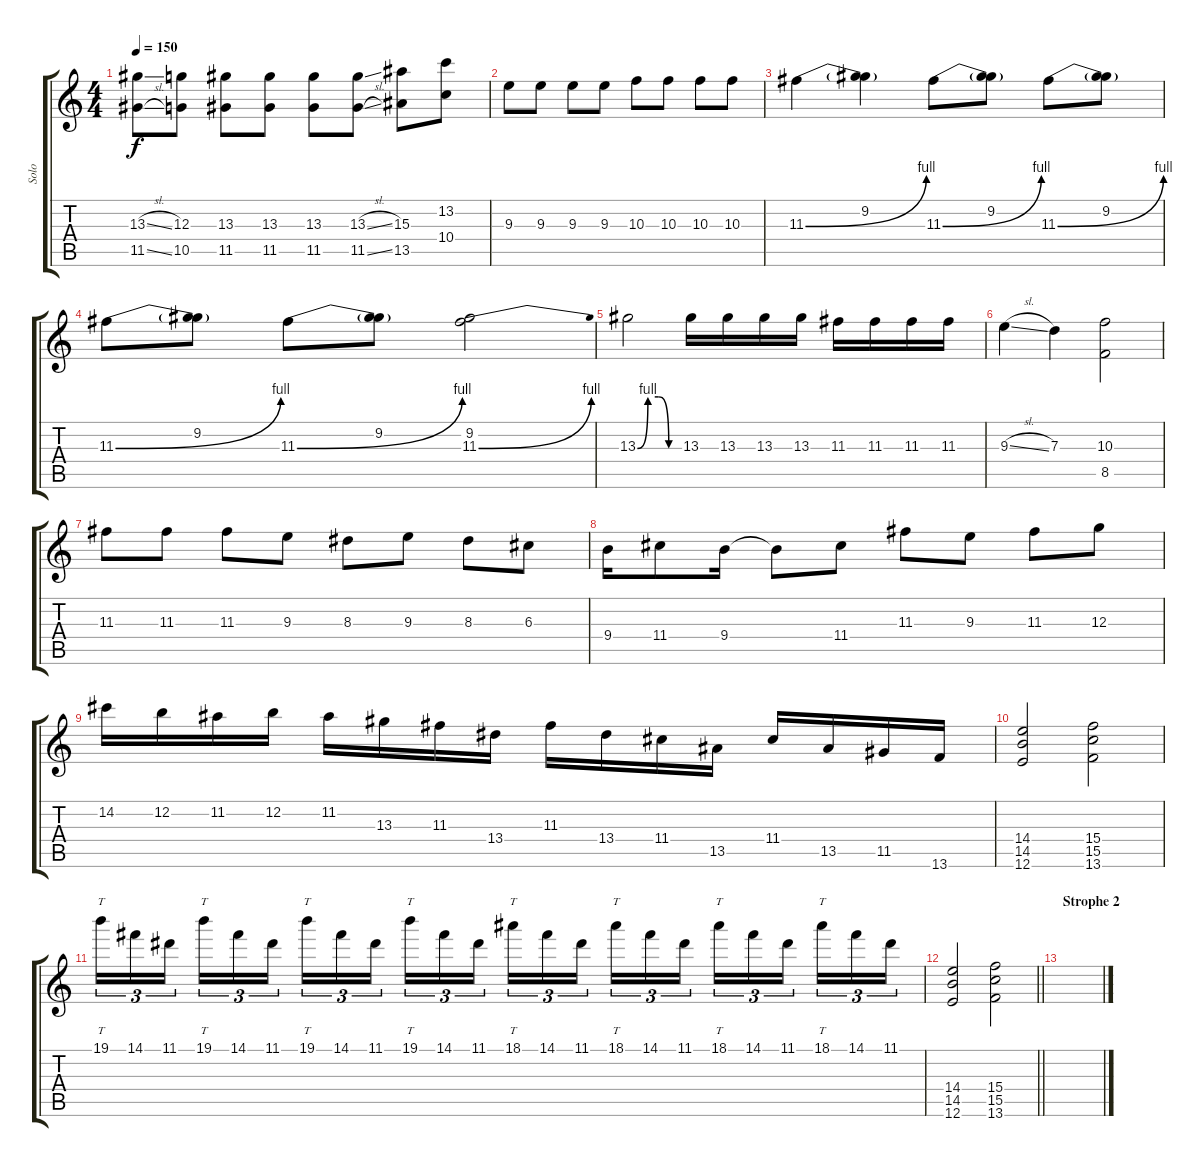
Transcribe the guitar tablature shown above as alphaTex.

\track ("Solo" "Solo") {instrument distortionguitar}
\staff {score tabs}
\tuning (E4 B3 G3 D3 A2 E2) {hide}
\ts (4 4)
\tempo 150
\clef g2
\ks c
(13.3{sl} 11.5{sl}).8{dy f} (12.3 10.5).8 (13.3 11.5).8 (13.3 11.5).8 (13.3 11.5).8 (13.3{sl} 11.5{sl}).8 (15.3 13.5).8 (13.2 10.4).8 |
9.3.8 9.3.8 9.3.8 9.3.8 10.3.8 10.3.8 10.3.8 10.3.8 |
11.3{be (bend 0 0 60 4)}.4 (9.2 11.3{t}).4 11.3{be (bend 0 0 60 4)}.8 (9.2 11.3{t}).8 11.3{be (bend 0 0 60 4)}.8 (9.2 11.3{t}).8 |
11.3{be (bend 0 0 60 4)}.8 (9.2 11.3{t}).8 11.3{be (bend 0 0 60 4)}.8 (9.2 11.3{t}).8 (9.2 11.3{be (bend 0 0 60 4)}).2 |
13.3{be (custom 0 0 15 4 30 4 45 0 60 0)}.2 13.3.16 13.3.16 13.3.16 13.3.16 11.3.16 11.3.16 11.3.16 11.3.16 |
9.3{sl}.4 7.3.4 (10.3 8.5).2 |
11.3.8 11.3.8 11.3.8 9.3.8 8.3.8 9.3.8 8.3.8 6.3.8 |
9.4.16 11.4.8 9.4.16 9.4{t}.8 11.4.8 11.3.8 9.3.8 11.3.8 12.3.8 |
14.2.16 12.2.16 11.2.16 12.2.16 11.2.16 13.3.16 11.3.16 13.4.16 11.3.16 13.4.16 11.4.16 13.5.16 11.4.16 13.5.16 11.5.16 13.6.16 |
(14.4 14.5 12.6).2 (15.4 15.5 13.6).2 |
19.1.16{tt tu (3 2)} 14.1.16{tu (3 2)} 11.1.16{tu (3 2)} 19.1.16{tt tu (3 2)} 14.1.16{tu (3 2)} 11.1.16{tu (3 2)} 19.1.16{tt tu (3 2)} 14.1.16{tu (3 2)} 11.1.16{tu (3 2)} 19.1.16{tt tu (3 2)} 14.1.16{tu (3 2)} 11.1.16{tu (3 2)} 18.1.16{tt tu (3 2)} 14.1.16{tu (3 2)} 11.1.16{tu (3 2)} 18.1.16{tt tu (3 2)} 14.1.16{tu (3 2)} 11.1.16{tu (3 2)} 18.1.16{tt tu (3 2)} 14.1.16{tu (3 2)} 11.1.16{tu (3 2)} 18.1.16{tt tu (3 2)} 14.1.16{tu (3 2)} 11.1.16{tu (3 2)} |
\barLineRight lightlight
(14.4 14.5 12.6).2 (15.4 15.5 13.6).2 |
\section ("" "Strophe 2")
